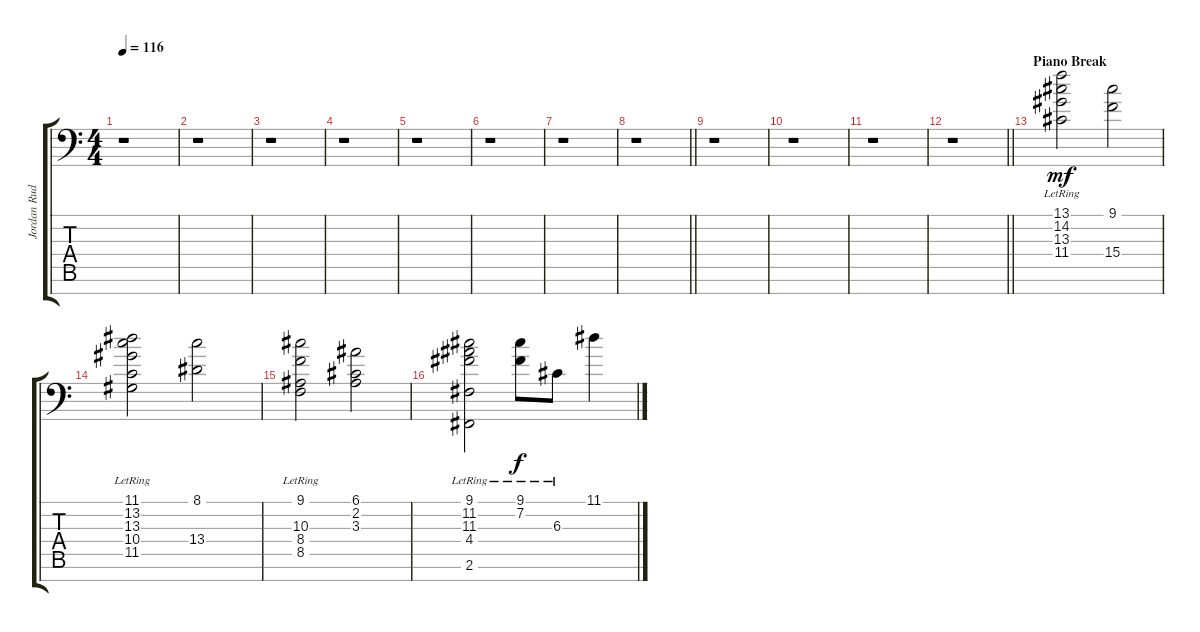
\track ("Jordan Rudess [Piano]" "Jordan Rud") {instrument acousticgrandpiano}
\staff {score tabs}
\tuning (E4 B3 G3 D3 A2 E2 Bb1) {hide}
\ts (4 4)
\tempo 116
\clef f4
\ks c
r.1{dy f} |
r.1 |
r.1 |
r.1 |
r.1 |
r.1 |
r.1 |
\barLineRight lightlight
r.1 |
r.1 |
r.1 |
r.1 |
\barLineRight lightlight
r.1 |
\section ("" "Piano Break")
(13.1{lr} 14.2{lr} 13.3{lr} 11.4{lr}).2{dy mf instrument acousticgrandpiano} (9.1 15.4).2 |
(11.1{lr} 13.2{lr} 13.3{lr} 10.4{lr} 11.5{lr}).2 (8.1 13.4).2 |
(9.1 10.3{lr} 8.4{lr} 8.5{lr}).2 (6.1 2.2 3.3).2 |
(9.1{lr} 11.2{lr} 11.3{lr} 4.4{lr} 2.6{lr}).2 (9.1{lr} 7.2{lr}).8{dy f} 6.3{lr}.8 11.1.4
